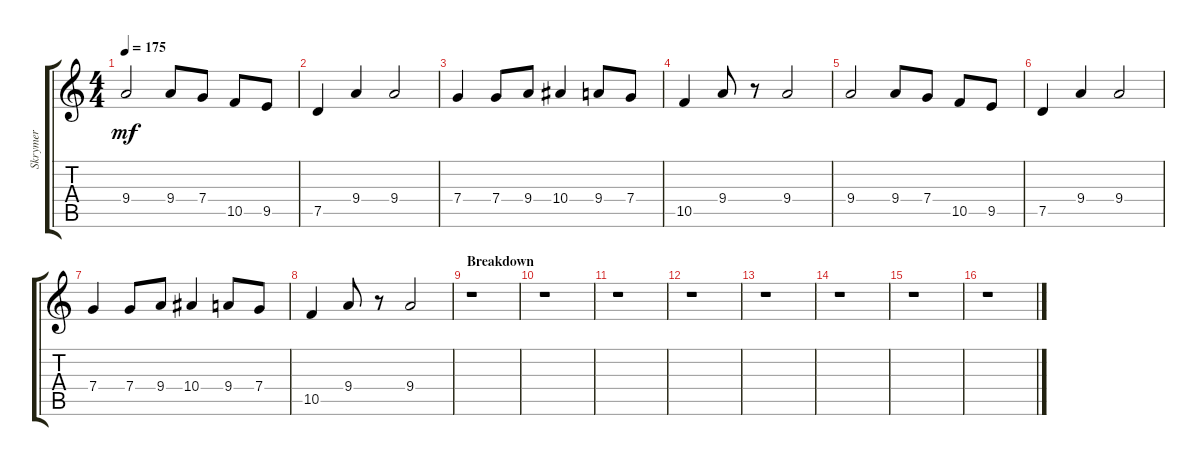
\track ("Skrymer" "Skrymer") {instrument distortionguitar}
\staff {score tabs}
\tuning (D4 A3 F3 C3 G2 D2) {hide}
\ts (4 4)
\tempo 175
\clef g2
\ks c
9.4.2{dy mf} 9.4.8 7.4.8 10.5.8 9.5.8 |
7.5.4 9.4.4 9.4.2 |
7.4.4 7.4.8 9.4.8 10.4.4 9.4.8 7.4.8 |
10.5.4 9.4.8 r.8 9.4.2 |
9.4.2 9.4.8 7.4.8 10.5.8 9.5.8 |
7.5.4 9.4.4 9.4.2 |
7.4.4 7.4.8 9.4.8 10.4.4 9.4.8 7.4.8 |
10.5.4 9.4.8 r.8 9.4.2 |
\section ("" "Breakdown")
r.1 |
r.1 |
r.1 |
r.1 |
r.1 |
r.1 |
r.1 |
r.1
